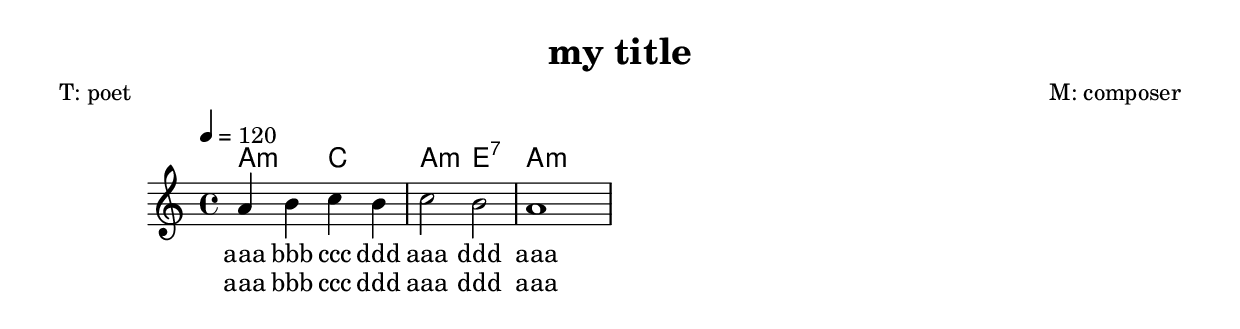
\version "2.12.3"
% Leadsheet für eine Stimme mit Gitarre

\header {
  title = "my title"
  poet = "T: poet"
  composer = "M: composer"
  }

Akkorde = \chords { % In diesem Teil werden die Begleitakkorde notiert.
  a2:m c a:m e:7 a:m
  } 

Melodie = \new Staff {
  <<
  \relative c'' {
    \clef treble
    \time 4/4
    \tempo 4 = 120
    a4 b c b c2 b a1
    }
  \addlyrics { % Lyrics zur ersten Strophe
    aaa bbb ccc ddd aaa ddd aaa
    }
  \addlyrics  { % Lyrics zur zweiten Strophe
    aaa bbb ccc ddd aaa ddd aaa
    }
  >>
  }

% Hier werden die Elemente angeordnet 
<<
  \Akkorde
  \Melodie
>>
